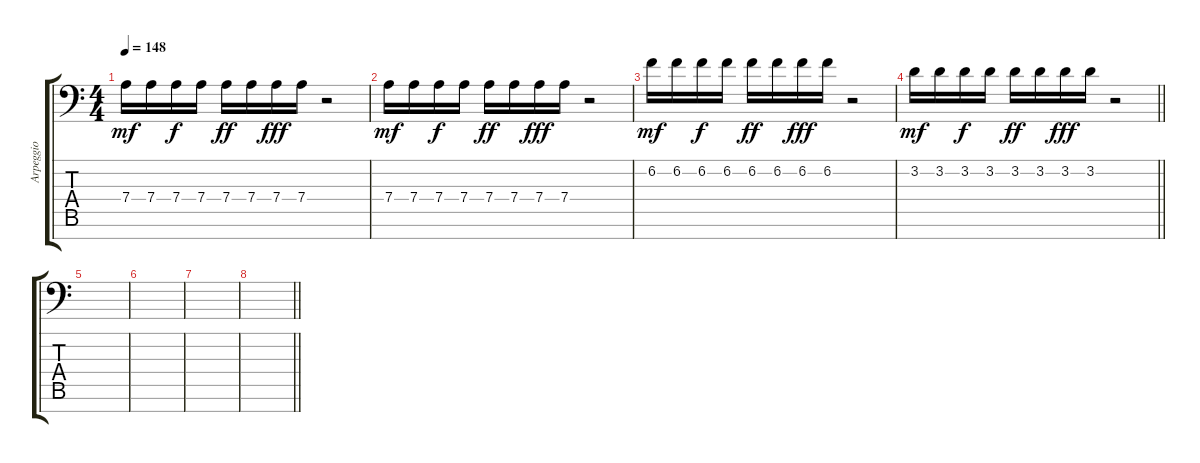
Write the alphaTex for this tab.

\track ("Arpeggio" "Arpeggio") {instrument pad4choir}
\staff {score tabs}
\tuning (C8 B3 G3 D3 A2 E2 A-1) {hide}
\ts (4 4)
\tempo 148
\clef f4
\ks c
7.4.16{dy mf} 7.4.16 7.4.16{dy f} 7.4.16 7.4.16{dy ff} 7.4.16 7.4.16{dy fff} 7.4.16 r.2 |
7.4.16{dy mf} 7.4.16 7.4.16{dy f} 7.4.16 7.4.16{dy ff} 7.4.16 7.4.16{dy fff} 7.4.16 r.2 |
6.2.16{dy mf} 6.2.16 6.2.16{dy f} 6.2.16 6.2.16{dy ff} 6.2.16 6.2.16{dy fff} 6.2.16 r.2 |
\barLineRight lightlight
3.2.16{dy mf} 3.2.16 3.2.16{dy f} 3.2.16 3.2.16{dy ff} 3.2.16 3.2.16{dy fff} 3.2.16 r.2 |
|
|
|
\barLineRight lightlight
